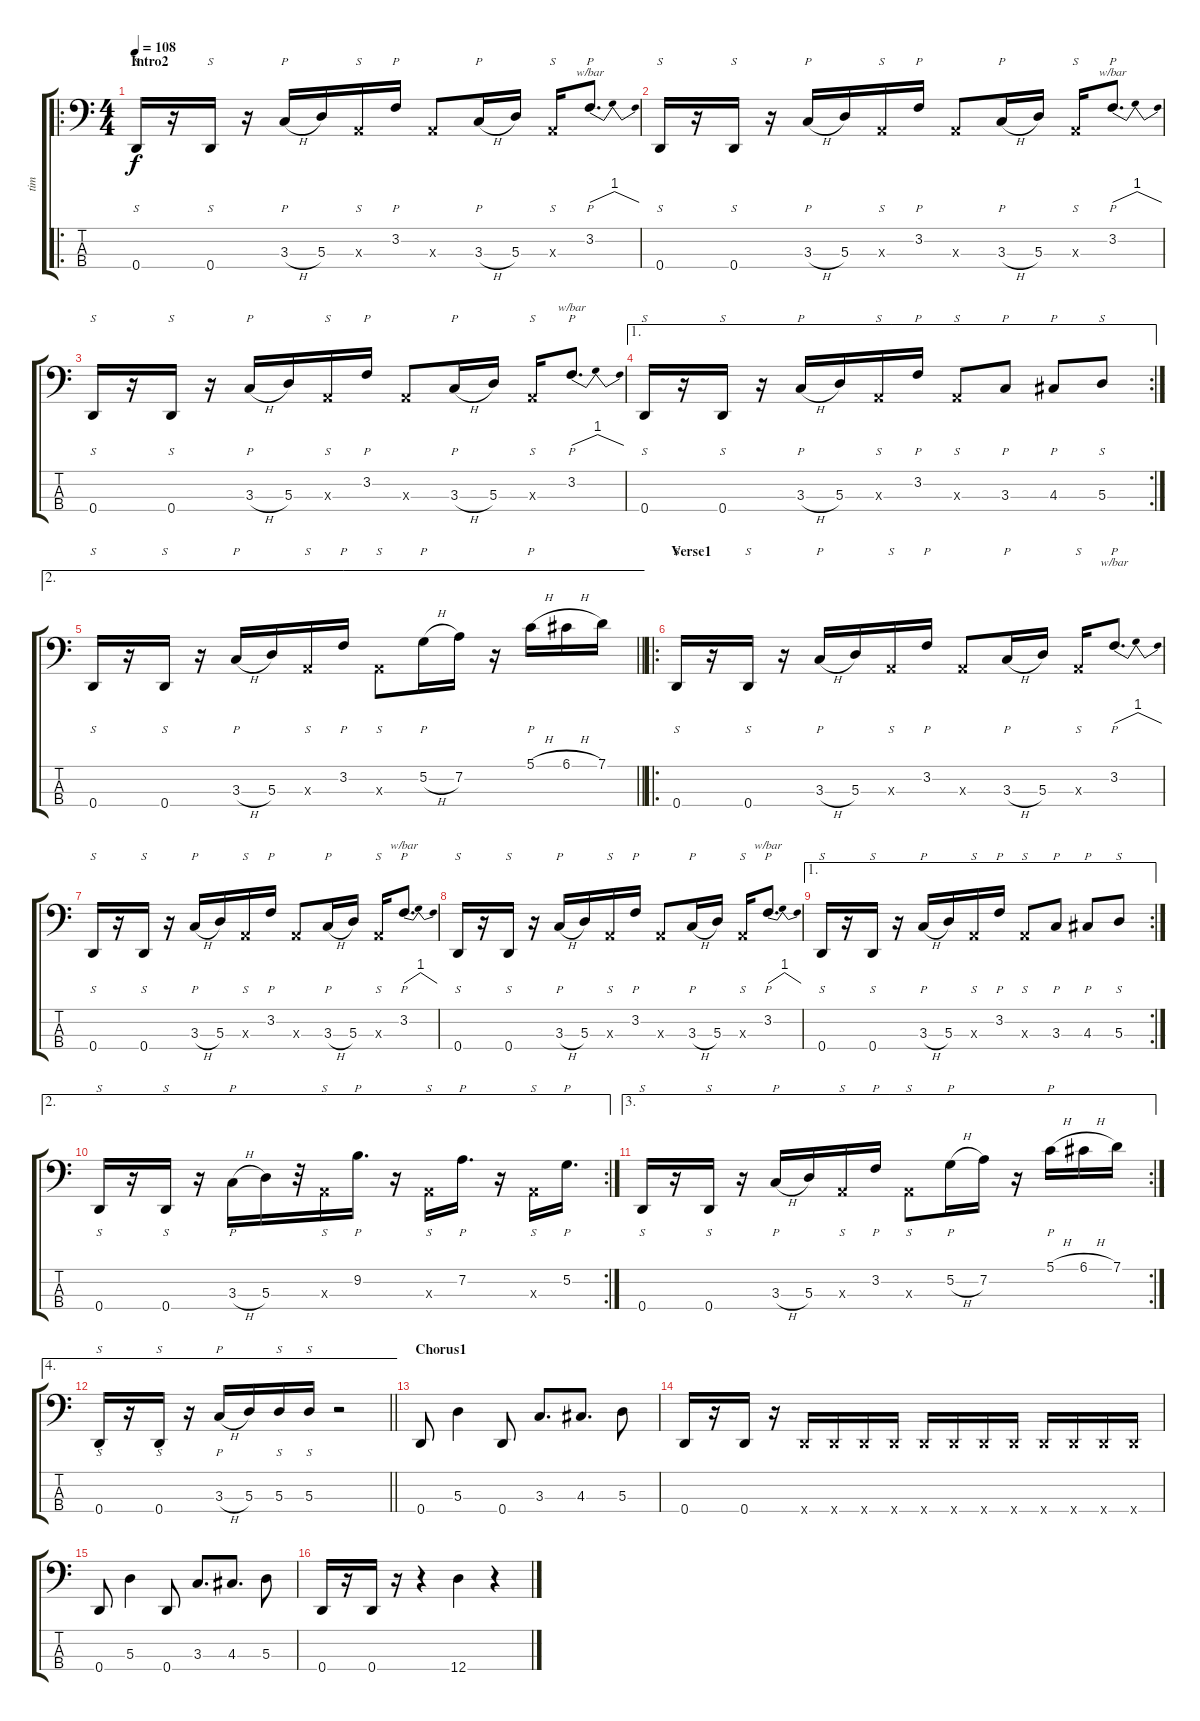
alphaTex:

\track ("tim" "tim") {instrument slapbass1}
\staff {score tabs}
\tuning (G2 D2 A1 D1) {hide}
\ro
\ts (4 4)
\section ("" "Intro2")
\tempo 108
\clef f4
\ks c
0.4.16{s dy f} r.16 0.4.16{s} r.16 3.3{h}.16{p} 5.3.16 0.3{x}.16{s} 3.2.16{p} 0.3{x}.8 3.3{h}.16{p} 5.3.16 0.3{x}.16{s} 3.2.8{p d tbe (dip default 0 0 30 4 60 0)} |
0.4.16{s} r.16 0.4.16{s} r.16 3.3{h}.16{p} 5.3.16 0.3{x}.16{s} 3.2.16{p} 0.3{x}.8 3.3{h}.16{p} 5.3.16 0.3{x}.16{s} 3.2.8{p d tbe (dip default 0 0 30 4 60 0)} |
0.4.16{s} r.16 0.4.16{s} r.16 3.3{h}.16{p} 5.3.16 0.3{x}.16{s} 3.2.16{p} 0.3{x}.8 3.3{h}.16{p} 5.3.16 0.3{x}.16{s} 3.2.8{p d tbe (dip default 0 0 30 4 60 0)} |
\ae 1
\rc 2
0.4.16{s} r.16 0.4.16{s} r.16 3.3{h}.16{p} 5.3.16 0.3{x}.16{s} 3.2.16{p} 0.3{x}.8{s} 3.3.8{p} 4.3.8{p} 5.3.8{s} |
\ae 2
\barLineRight lightlight
0.4.16{s} r.16 0.4.16{s} r.16 3.3{h}.16{p} 5.3.16 0.3{x}.16{s} 3.2.16{p} 0.3{x}.8{s} 5.2{h}.16{p} 7.2.16 r.16 5.1{h}.16{p} 6.1{h}.16 7.1.16 |
\ro
\section ("" "Verse1")
0.4.16{s} r.16 0.4.16{s} r.16 3.3{h}.16{p} 5.3.16 0.3{x}.16{s} 3.2.16{p} 0.3{x}.8 3.3{h}.16{p} 5.3.16 0.3{x}.16{s} 3.2.8{p d tbe (dip default 0 0 30 4 60 0)} |
0.4.16{s} r.16 0.4.16{s} r.16 3.3{h}.16{p} 5.3.16 0.3{x}.16{s} 3.2.16{p} 0.3{x}.8 3.3{h}.16{p} 5.3.16 0.3{x}.16{s} 3.2.8{p d tbe (dip default 0 0 30 4 60 0)} |
0.4.16{s} r.16 0.4.16{s} r.16 3.3{h}.16{p} 5.3.16 0.3{x}.16{s} 3.2.16{p} 0.3{x}.8 3.3{h}.16{p} 5.3.16 0.3{x}.16{s} 3.2.8{p d tbe (dip default 0 0 30 4 60 0)} |
\ae 1
\rc 2
0.4.16{s} r.16 0.4.16{s} r.16 3.3{h}.16{p} 5.3.16 0.3{x}.16{s} 3.2.16{p} 0.3{x}.8{s} 3.3.8{p} 4.3.8{p} 5.3.8{s} |
\ae 2
\rc 2
0.4.16{s} r.16 0.4.16{s} r.16 3.3{h}.16{p} 5.3.16 r.32 0.3{x}.16{s} 9.2.16{p d} r.16 0.3{x}.16{s} 7.2.16{p d} r.16 0.3{x}.16{s} 5.2.16{p d} |
\ae 3
\rc 2
0.4.16{s} r.16 0.4.16{s} r.16 3.3{h}.16{p} 5.3.16 0.3{x}.16{s} 3.2.16{p} 0.3{x}.8{s} 5.2{h}.16{p} 7.2.16 r.16 5.1{h}.16{p} 6.1{h}.16 7.1.16 |
\ae 4
\barLineRight lightlight
0.4.16{s} r.16 0.4.16{s} r.16 3.3{h}.16{p} 5.3.16 5.3.16{s} 5.3.16{s} r.2 |
\section ("" "Chorus1")
0.4.8 5.3.4 0.4.8 3.3.8{d} 4.3.8{d} 5.3.8 |
0.4.16 r.16 0.4.16 r.16 0.4{x}.16 0.4{x}.16 0.4{x}.16 0.4{x}.16 0.4{x}.16 0.4{x}.16 0.4{x}.16 0.4{x}.16 0.4{x}.16 0.4{x}.16 0.4{x}.16 0.4{x}.16 |
0.4.8 5.3.4 0.4.8 3.3.8{d} 4.3.8{d} 5.3.8 |
0.4.16 r.16 0.4.16 r.16 r.4 12.4.4 r.4
